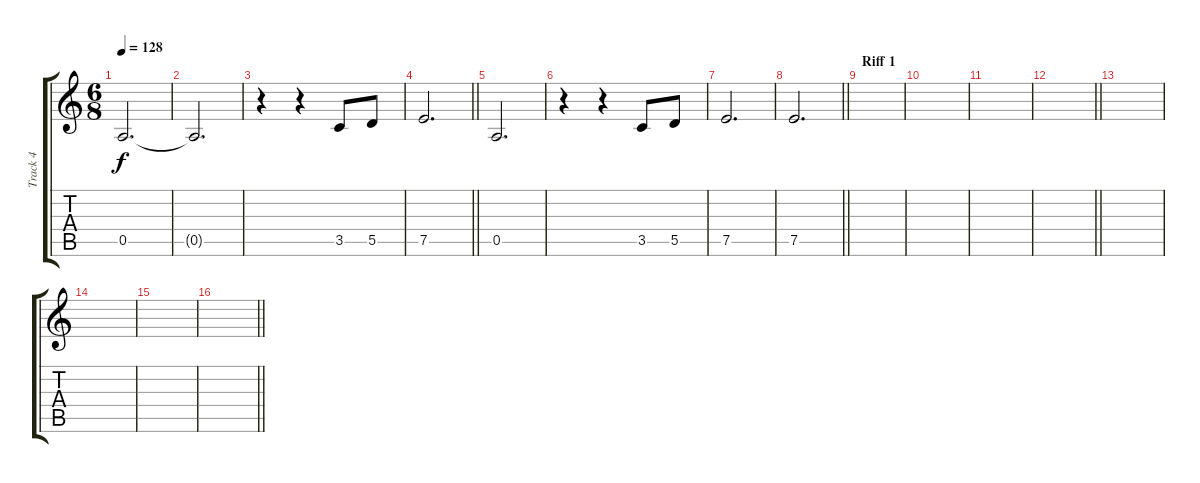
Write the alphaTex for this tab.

\track ("Track 4" "Track 4") {instrument acousticguitarsteel}
\staff {score tabs}
\tuning (E4 B3 G3 D3 A2 E2) {hide}
\ts (6 8)
\tempo 128
\clef g2
\ks aminor
0.5.2{d dy f} |
0.5{t}.2{d} |
r.4 r.4 3.5.8 5.5.8 |
\barLineRight lightlight
7.5.2{d} |
0.5.2{d} |
r.4 r.4 3.5.8 5.5.8 |
7.5.2{d} |
\barLineRight lightlight
7.5.2{d} |
\section ("" "Riff 1")
|
|
|
\barLineRight lightlight
|
|
|
|
\barLineRight lightlight
